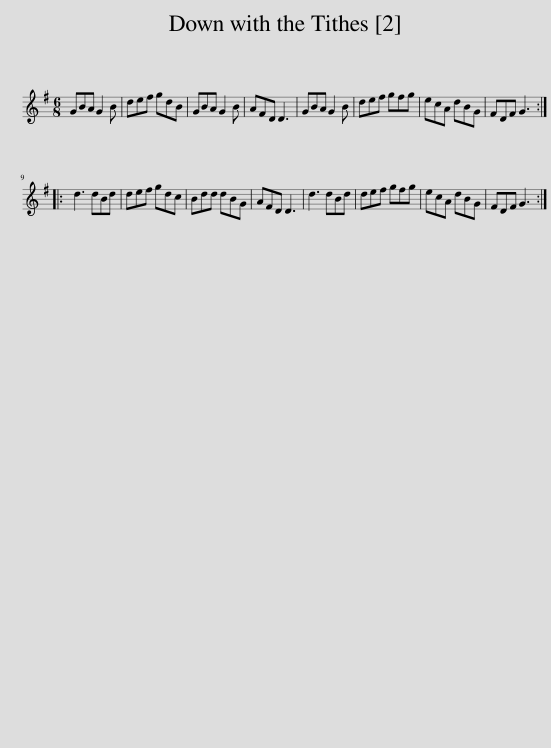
X:1
L:1/8
M:6/8
I:linebreak $
K:G
V:1 treble
V:1
 GBA G2 B | def gdB | GBA G2 B | AFD D3 | GBA G2 B | %5
 def gfg | ecA dBG | FDF G3 ::$ d3 dBd | def gdc | %10
 Bdd dBG | AFD D3 | d3 dBd | def gfg | ecA dBG | %15
 FDF G3 :| %16
